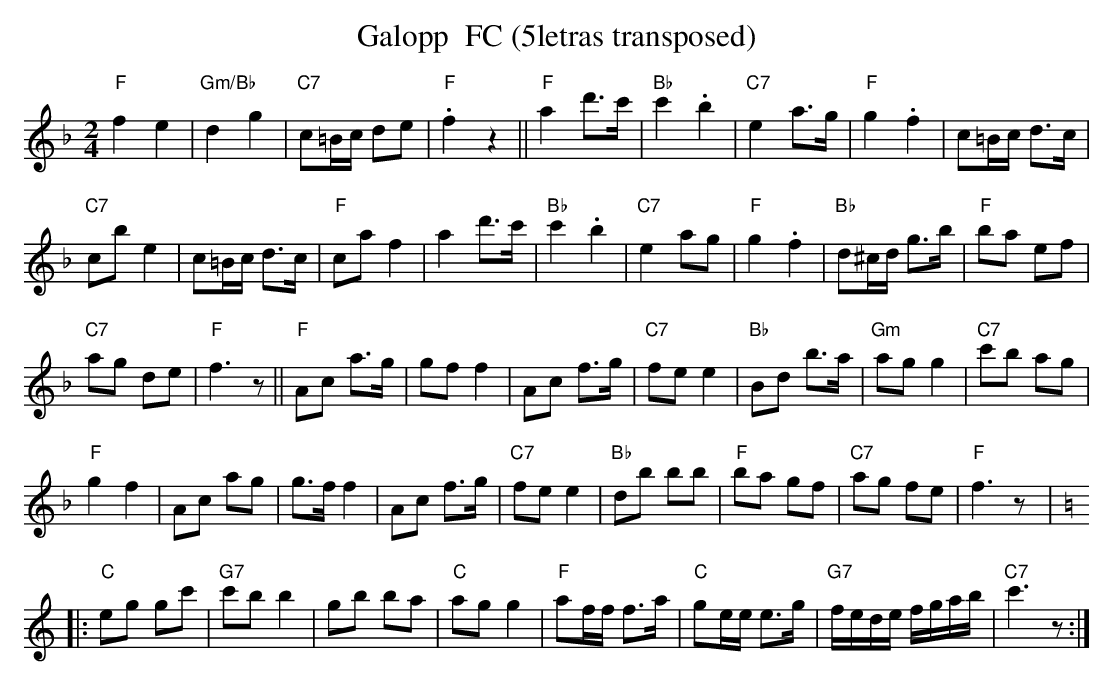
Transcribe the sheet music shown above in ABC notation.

X:1
T:Galopp  FC (5letras transposed)
M:2/4
L:1/8
K:F transpose=3 %%MIDI gchordon
"F"f2e2 | "Gm/Bb"d2g2 | "C7"c=B/c/ de | "F".f2z2 || "F"a2 d'>c' | "Bb"c'2.b2 | "C7"e2a>g | \
"F"g2.f2 | c=B/c/ d>c |
 "C7"cbe2 | c=B/c/ d>c | "F"caf2 | a2 d'>c' | \
"Bb"c'2 .b2 | "C7"e2ag | "F"g2.f2 | "Bb"d^c/d/ g>b | "F"ba ef |
 "C7"ag de | "F"f3z || \
"F"Ac a>g | gff2 | Ac f>g | "C7"fee2 | "Bb"Bd b>a | "Gm"agg2 | \
"C7"c'b ag |
 "F"g2f2 | Ac ag | g>ff2 | Ac f>g | "C7"fee2 | \
"Bb"db bb | "F"ba gf | "C7"ag fe | "F"f3z |: [K:C]
 "C"eg gc' | "G7"c'bb2 | \
gb ba | "C"agg2 | "F"af/f/ f>a | "C"ge/e/ e>g | "G7"f/e/d/e/ f/g/a/b/ |  "C7"c'3 z :|
